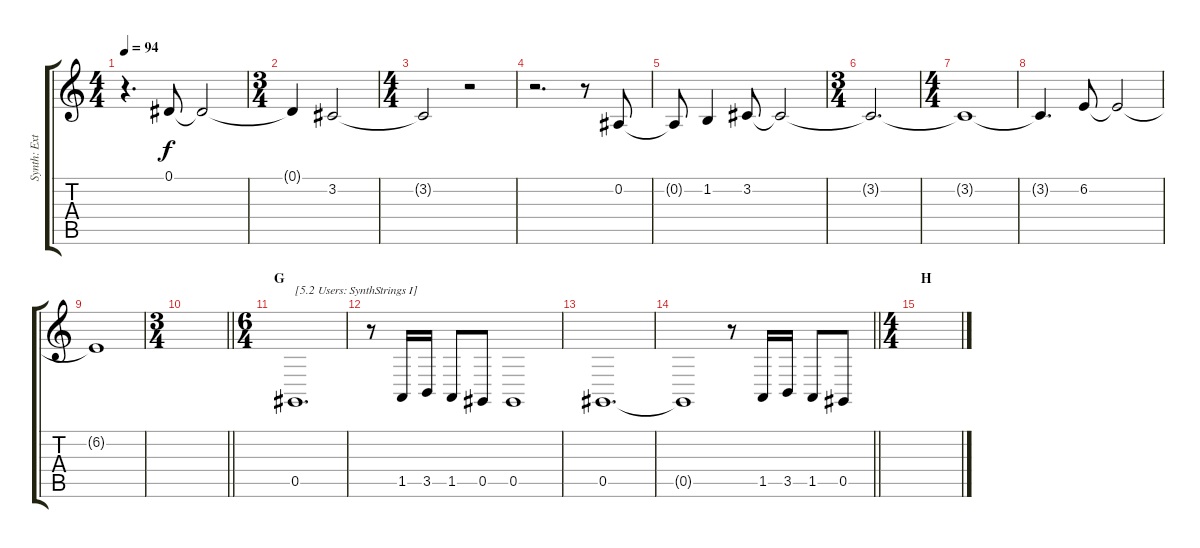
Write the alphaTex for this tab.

\track ("Synth: Extra" "Synth: Ext") {instrument synthstrings1}
\staff {score tabs}
\tuning (Eb4 Bb3 Gb3 Db3 Ab2 Eb2) {hide}
\ts (4 4)
\tempo 94
\clef g2
\ks c
r.4{d dy f} 0.1.8 0.1{t}.2 |
\ts (3 4)
0.1{t}.4 3.2.2 |
\ts (4 4)
3.2{t}.2 r.2 |
r.2{d} r.8 0.2.8 |
0.2{t}.8 1.2.4 3.2.8 3.2{t}.2 |
\ts (3 4)
3.2{t}.2{d} |
\ts (4 4)
3.2{t}.1 |
3.2{t}.4{d} 6.2.8 6.2{t}.2 |
6.2{t}.1{volume 5} |
\ts (3 4)
\barLineRight lightlight
|
\ts (6 4)
\section ("" "G")
0.5.1{d txt "[5.2 Users: SynthStrings I]" volume 16 instrument synthstrings1} |
r.8 1.5.16 3.5.16 1.5.8 0.5.8 0.5.1 |
0.5.1{d} |
\barLineRight lightlight
0.5{t}.1 r.8 1.5.16 3.5.16 1.5.8 0.5.8 |
\ts (4 4)
\section ("" "H")
